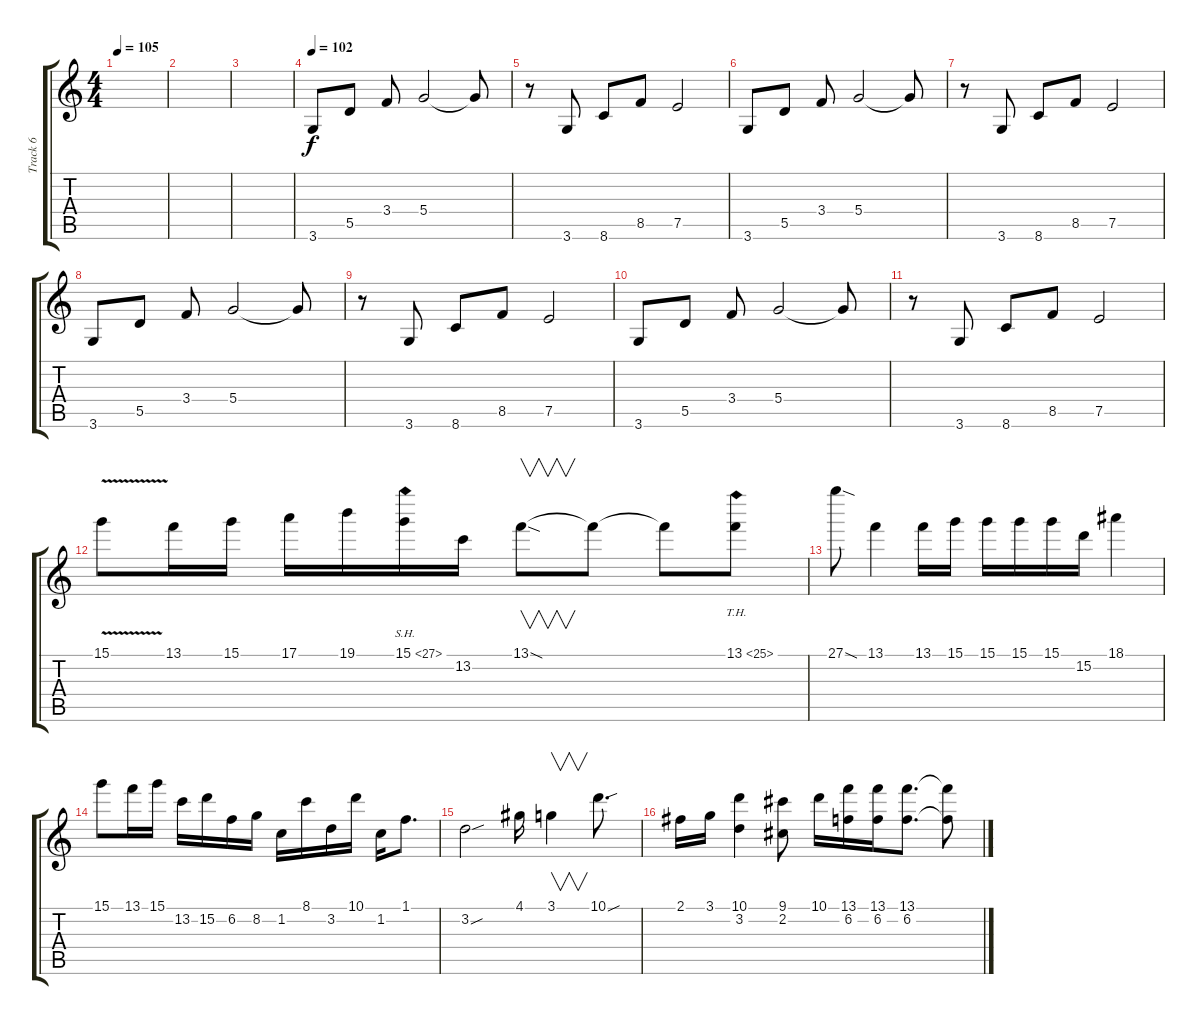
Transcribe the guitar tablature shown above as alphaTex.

\track ("Track 6" "Track 6") {instrument distortionguitar}
\staff {score tabs}
\tuning (E4 B3 G3 D3 A2 E2) {hide}
\ts (4 4)
\tempo 105
\clef g2
\ks c
|
|
|
\tempo 97
\tempo 102
3.6.8 5.5.8 3.4.8 5.4.2 5.4{t}.8 |
r.8 3.6.8 8.6.8 8.5.8 7.5.2 |
3.6.8 5.5.8 3.4.8 5.4.2 5.4{t}.8 |
r.8 3.6.8 8.6.8 8.5.8 7.5.2 |
3.6.8 5.5.8 3.4.8 5.4.2 5.4{t}.8 |
r.8 3.6.8 8.6.8 8.5.8 7.5.2 |
3.6.8 5.5.8 3.4.8 5.4.2 5.4{t}.8 |
r.8 3.6.8 8.6.8 8.5.8 7.5.2 |
15.1{v}.8 13.1.16 15.1.16 17.1.16 19.1.16 15.1{sh 12}.16 13.2.16 13.1{sod}.8{v} 13.1{t}.8 13.1{t}.8 13.1{th 12}.8 |
27.1{sod}.8 13.1.4 13.1.16 15.1.16 15.1.16 15.1.16 15.1.16 15.2.16 18.1.4 |
15.1.8 13.1.16 15.1.16 13.2.16 15.2.16 6.2.16 8.2.16 1.2.16 8.1.16 3.2.16 10.1.16 1.2.16 1.1.8{d} |
3.2{sou}.2 4.1.16 3.1.4{v} 10.1{sou}.8{d} |
2.1.16 3.1.16 (10.1 3.2).4 (9.1 2.2).8 10.1.16 (13.1 6.2).16 (13.1 6.2).16 (13.1 6.2).8{d} (13.1{t} 6.2{t}).8
